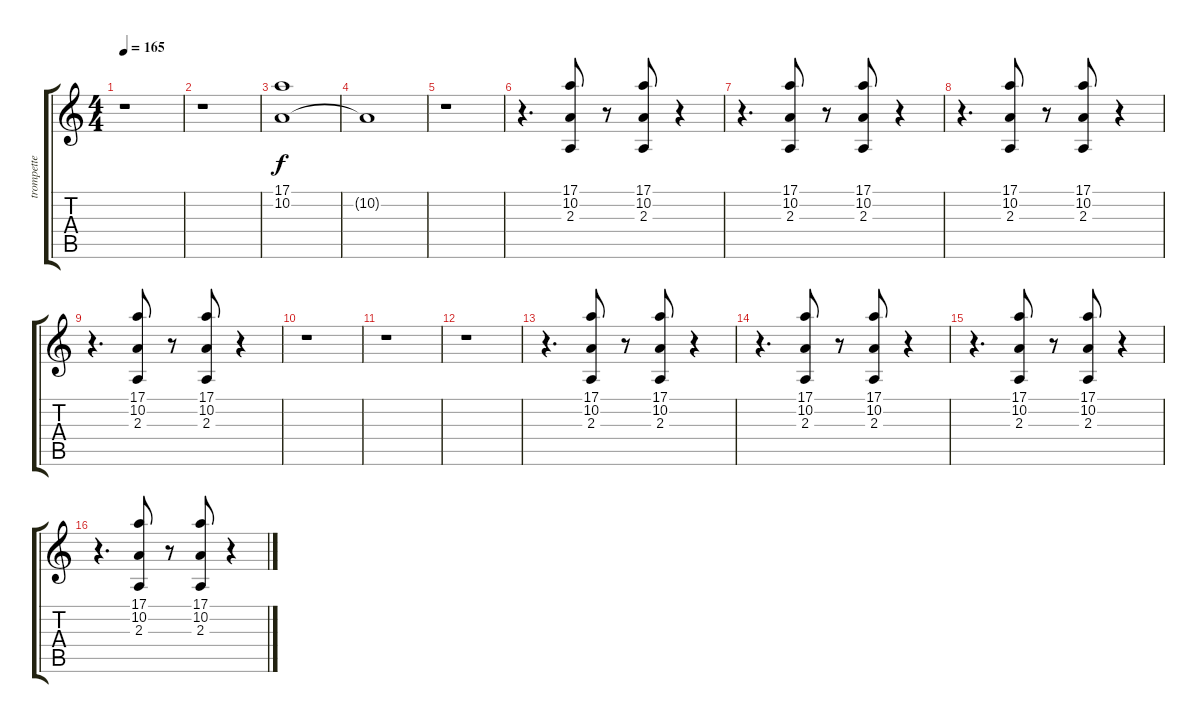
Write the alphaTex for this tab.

\track ("trompette" "trompette") {instrument trumpet}
\staff {score tabs}
\tuning (E4 B3 G3 D3 A2 E2) {hide}
\ts (4 4)
\tempo 165
\clef g2
\ks c
r.1{dy f instrument trumpet} |
r.1 |
(17.1 10.2).1 |
10.2{t}.1 |
r.1 |
r.4{d} (17.1 10.2 2.3).8 r.8 (17.1 10.2 2.3).8 r.4 |
r.4{d} (17.1 10.2 2.3).8 r.8 (17.1 10.2 2.3).8 r.4 |
r.4{d} (17.1 10.2 2.3).8 r.8 (17.1 10.2 2.3).8 r.4 |
r.4{d} (17.1 10.2 2.3).8 r.8 (17.1 10.2 2.3).8 r.4 |
r.1 |
r.1 |
r.1 |
r.4{d} (17.1 10.2 2.3).8 r.8 (17.1 10.2 2.3).8 r.4 |
r.4{d} (17.1 10.2 2.3).8 r.8 (17.1 10.2 2.3).8 r.4 |
r.4{d} (17.1 10.2 2.3).8 r.8 (17.1 10.2 2.3).8 r.4 |
r.4{d} (17.1 10.2 2.3).8 r.8 (17.1 10.2 2.3).8 r.4
